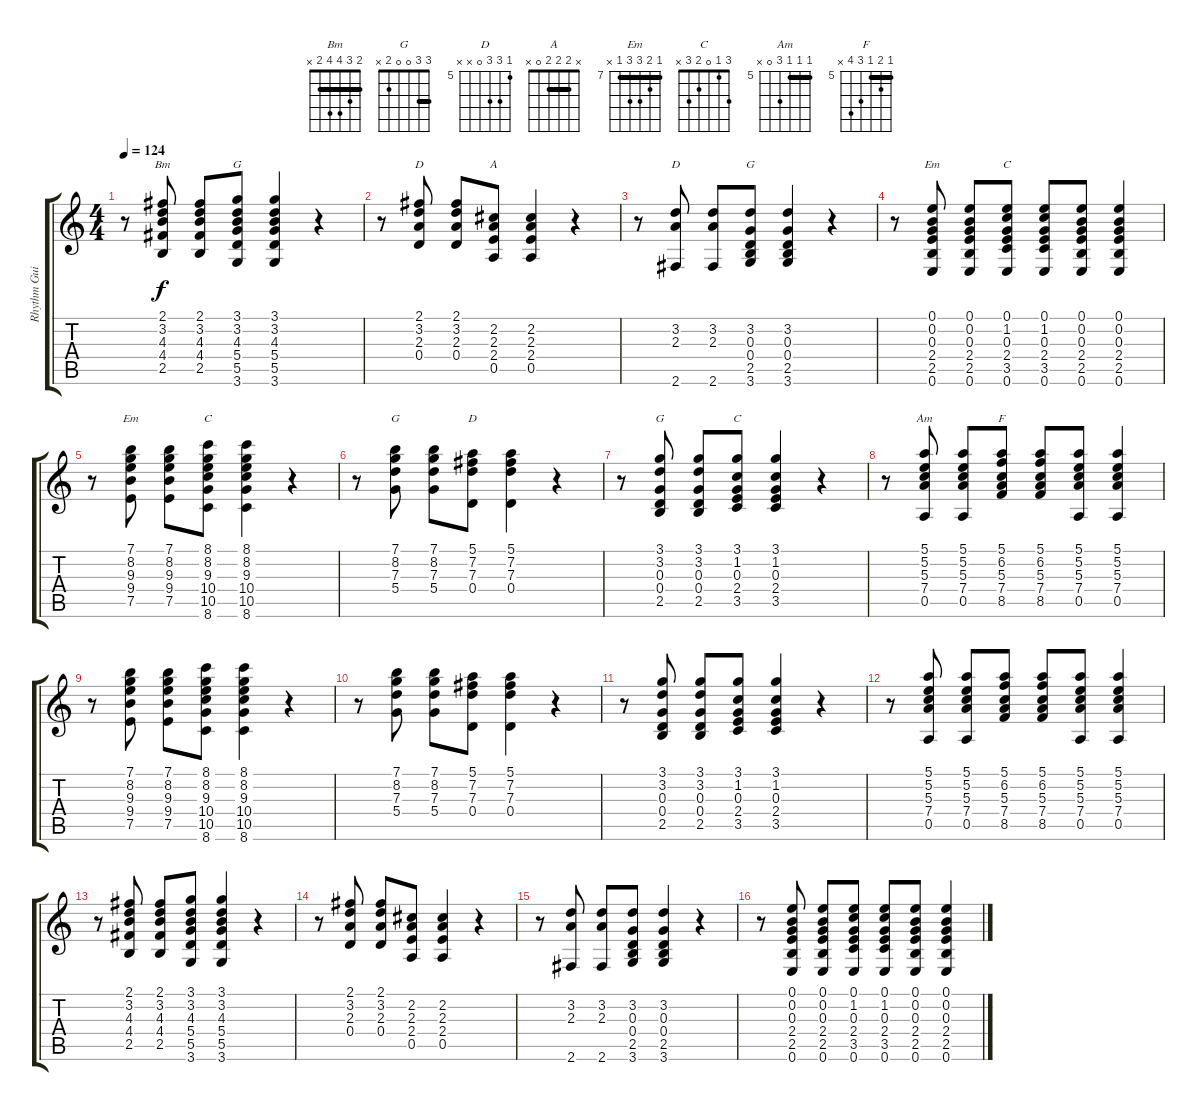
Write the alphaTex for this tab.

\track ("Rhythm Guitar" "Rhythm Gui") {instrument overdrivenguitar}
\staff {score tabs}
\tuning (E4 B3 G3 D3 A2 E2) {hide}
\chord ("Bm" 2 3 4 4 2 x) {barre 2}
\chord ("G" 3 3 4 5 5 3) {barre 3}
\chord ("D" 2 3 2 0 x x) {barre 2}
\chord ("A" x 2 2 2 0 x) {barre 2}
\chord ("D" x 3 2 x x 2) {barre 2}
\chord ("G" x 3 0 0 2 3)
\chord ("Em" 0 0 0 2 2 0)
\chord ("C" 0 1 0 2 3 0)
\chord ("Em" 7 8 9 9 7 x) {firstfret 7 barre 7}
\chord ("C" 8 8 9 10 10 8) {firstfret 8 barre 8}
\chord ("G" 7 8 7 5 x x) {firstfret 5 barre 7}
\chord ("D" 5 7 7 0 x x) {firstfret 5}
\chord ("G" 3 3 0 0 2 x) {barre 3}
\chord ("C" 3 1 0 2 3 x)
\chord ("Am" 5 5 5 7 0 x) {firstfret 5 barre 5}
\chord ("F" 5 6 5 7 8 x) {firstfret 5 barre 5}
\ts (4 4)
\tempo 124
\clef g2
\ks c
r.8{dy f} (2.1 3.2 4.3 4.4 2.5).8{ch "Bm"} (2.1 3.2 4.3 4.4 2.5).8 (3.1 3.2 4.3 5.4 5.5 3.6).8{ch "G"} (3.1 3.2 4.3 5.4 5.5 3.6).4 r.4 |
r.8 (2.1 3.2 2.3 0.4).8{ch "D"} (2.1 3.2 2.3 0.4).8 (2.2 2.3 2.4 0.5).8{ch "A"} (2.2 2.3 2.4 0.5).4 r.4 |
r.8 (3.2 2.3 2.6).8{ch "D"} (3.2 2.3 2.6).8 (3.2 0.3 0.4 2.5 3.6).8{ch "G"} (3.2 0.3 0.4 2.5 3.6).4 r.4 |
r.8 (0.1 0.2 0.3 2.4 2.5 0.6).8{ch "Em"} (0.1 0.2 0.3 2.4 2.5 0.6).8 (0.1 1.2 0.3 2.4 3.5 0.6).8{ch "C"} (0.1 1.2 0.3 2.4 3.5 0.6).8 (0.1 0.2 0.3 2.4 2.5 0.6).8 (0.1 0.2 0.3 2.4 2.5 0.6).4 |
r.8 (7.1 8.2 9.3 9.4 7.5).8{ch "Em"} (7.1 8.2 9.3 9.4 7.5).8 (8.1 8.2 9.3 10.4 10.5 8.6).8{ch "C"} (8.1 8.2 9.3 10.4 10.5 8.6).4 r.4 |
r.8 (7.1 8.2 7.3 5.4).8{ch "G"} (7.1 8.2 7.3 5.4).8 (5.1 7.2 7.3 0.4).8{ch "D"} (5.1 7.2 7.3 0.4).4 r.4 |
r.8 (3.1 3.2 0.3 0.4 2.5).8{ch "G"} (3.1 3.2 0.3 0.4 2.5).8 (3.1 1.2 0.3 2.4 3.5).8{ch "C"} (3.1 1.2 0.3 2.4 3.5).4 r.4 |
r.8 (5.1 5.2 5.3 7.4 0.5).8{ch "Am"} (5.1 5.2 5.3 7.4 0.5).8 (5.1 6.2 5.3 7.4 8.5).8{ch "F"} (5.1 6.2 5.3 7.4 8.5).8 (5.1 5.2 5.3 7.4 0.5).8 (5.1 5.2 5.3 7.4 0.5).4 |
r.8 (7.1 8.2 9.3 9.4 7.5).8 (7.1 8.2 9.3 9.4 7.5).8 (8.1 8.2 9.3 10.4 10.5 8.6).8 (8.1 8.2 9.3 10.4 10.5 8.6).4 r.4 |
r.8 (7.1 8.2 7.3 5.4).8 (7.1 8.2 7.3 5.4).8 (5.1 7.2 7.3 0.4).8 (5.1 7.2 7.3 0.4).4 r.4 |
r.8 (3.1 3.2 0.3 0.4 2.5).8 (3.1 3.2 0.3 0.4 2.5).8 (3.1 1.2 0.3 2.4 3.5).8 (3.1 1.2 0.3 2.4 3.5).4 r.4 |
r.8 (5.1 5.2 5.3 7.4 0.5).8 (5.1 5.2 5.3 7.4 0.5).8 (5.1 6.2 5.3 7.4 8.5).8 (5.1 6.2 5.3 7.4 8.5).8 (5.1 5.2 5.3 7.4 0.5).8 (5.1 5.2 5.3 7.4 0.5).4 |
r.8 (2.1 3.2 4.3 4.4 2.5).8 (2.1 3.2 4.3 4.4 2.5).8 (3.1 3.2 4.3 5.4 5.5 3.6).8 (3.1 3.2 4.3 5.4 5.5 3.6).4 r.4 |
r.8 (2.1 3.2 2.3 0.4).8 (2.1 3.2 2.3 0.4).8 (2.2 2.3 2.4 0.5).8 (2.2 2.3 2.4 0.5).4 r.4 |
r.8 (3.2 2.3 2.6).8 (3.2 2.3 2.6).8 (3.2 0.3 0.4 2.5 3.6).8 (3.2 0.3 0.4 2.5 3.6).4 r.4 |
r.8 (0.1 0.2 0.3 2.4 2.5 0.6).8 (0.1 0.2 0.3 2.4 2.5 0.6).8 (0.1 1.2 0.3 2.4 3.5 0.6).8 (0.1 1.2 0.3 2.4 3.5 0.6).8 (0.1 0.2 0.3 2.4 2.5 0.6).8 (0.1 0.2 0.3 2.4 2.5 0.6).4
